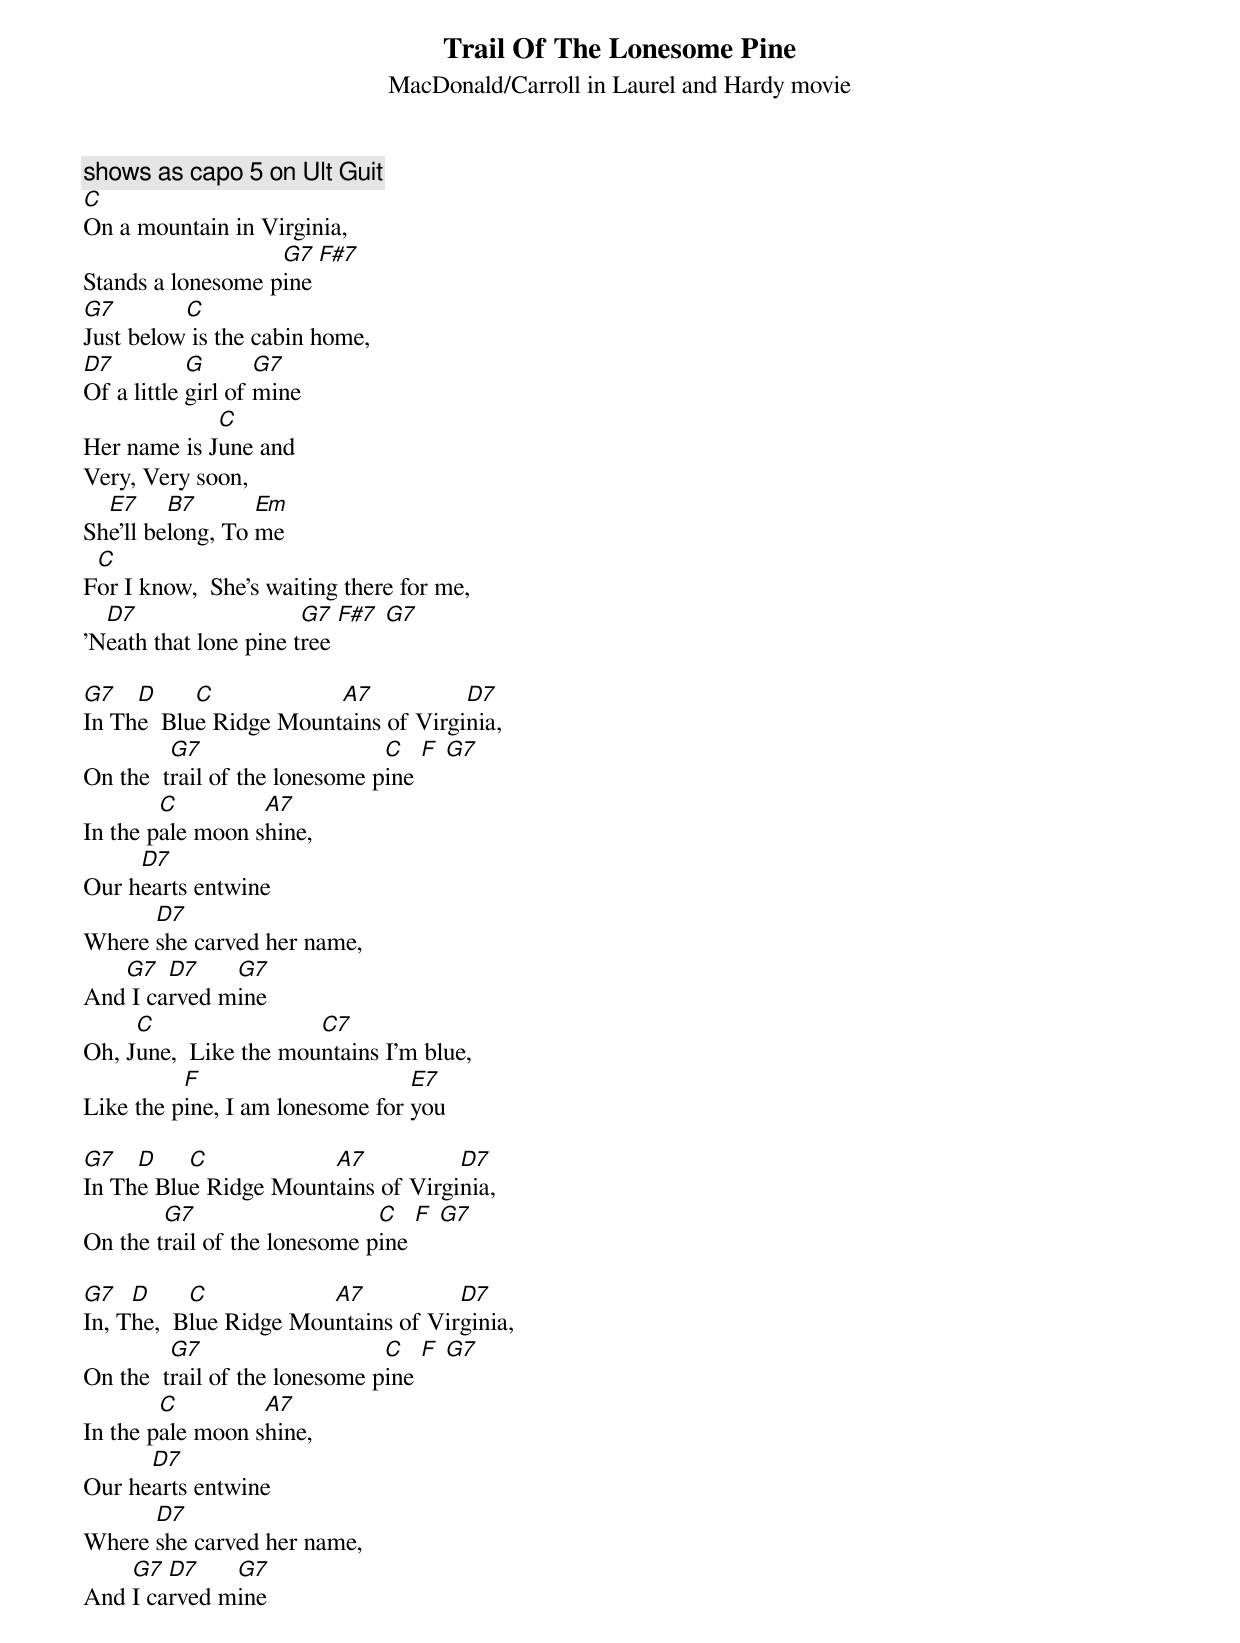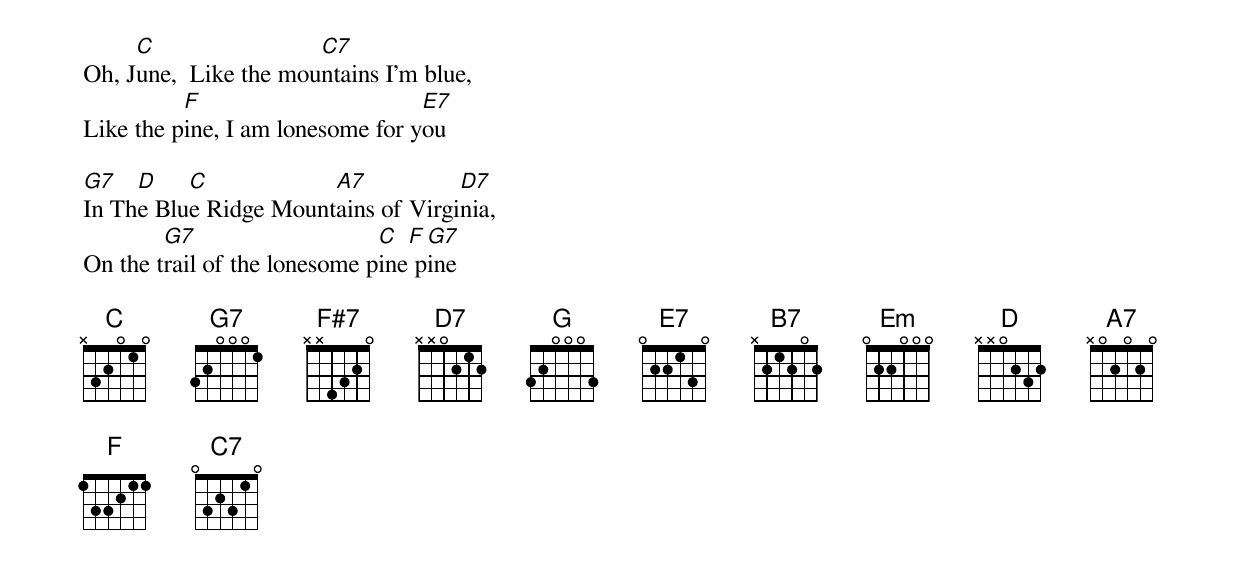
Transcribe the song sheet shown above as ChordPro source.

{title: Trail Of The Lonesome Pine}
{subtitle: MacDonald/Carroll in Laurel and Hardy movie}
{c:shows as capo 5 on Ult Guit}
[C]On a mountain in Virginia,
Stands a lonesome p[G7]ine [F#7]
[G7]Just below[C] is the cabin home,
[D7]Of a little [G]girl of [G7]mine
Her name is J[C]une and
Very, Very soon,
Sh[E7]e'll be[B7]long, To [Em]me
F[C]or I know,  She's waiting there for me,
'N[D7]eath that lone pine t[G7]ree [F#7] [G7]

[G7]In Th[D]e  Blu[C]e Ridge Mount[A7]ains of Virgi[D7]nia,
On the  t[G7]rail of the lonesome p[C]ine [F] [G7]
In the p[C]ale moon s[A7]hine,
Our h[D7]earts entwine
Where [D7]she carved her name,
And[G7] I ca[D7]rved m[G7]ine
Oh, J[C]une,  Like the mou[C7]ntains I'm blue,
Like the p[F]ine, I am lonesome for [E7]you

[G7]In Th[D]e Blu[C]e Ridge Mount[A7]ains of Virgi[D7]nia,
On the t[G7]rail of the lonesome p[C]ine [F] [G7]

[G7]In, T[D]he,  B[C]lue Ridge Mou[A7]ntains of Vir[D7]ginia,
On the  t[G7]rail of the lonesome p[C]ine [F] [G7]
In the p[C]ale moon s[A7]hine,
Our he[D7]arts entwine
Where [D7]she carved her name,
And [G7]I ca[D7]rved m[G7]ine
Oh, J[C]une,  Like the mou[C7]ntains I'm blue,
Like the p[F]ine, I am lonesome for y[E7]ou

[G7]In Th[D]e Blu[C]e Ridge Mount[A7]ains of Virgi[D7]nia,
On the t[G7]rail of the lonesome p[C]ine[F] p[G7]ine

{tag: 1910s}
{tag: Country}
